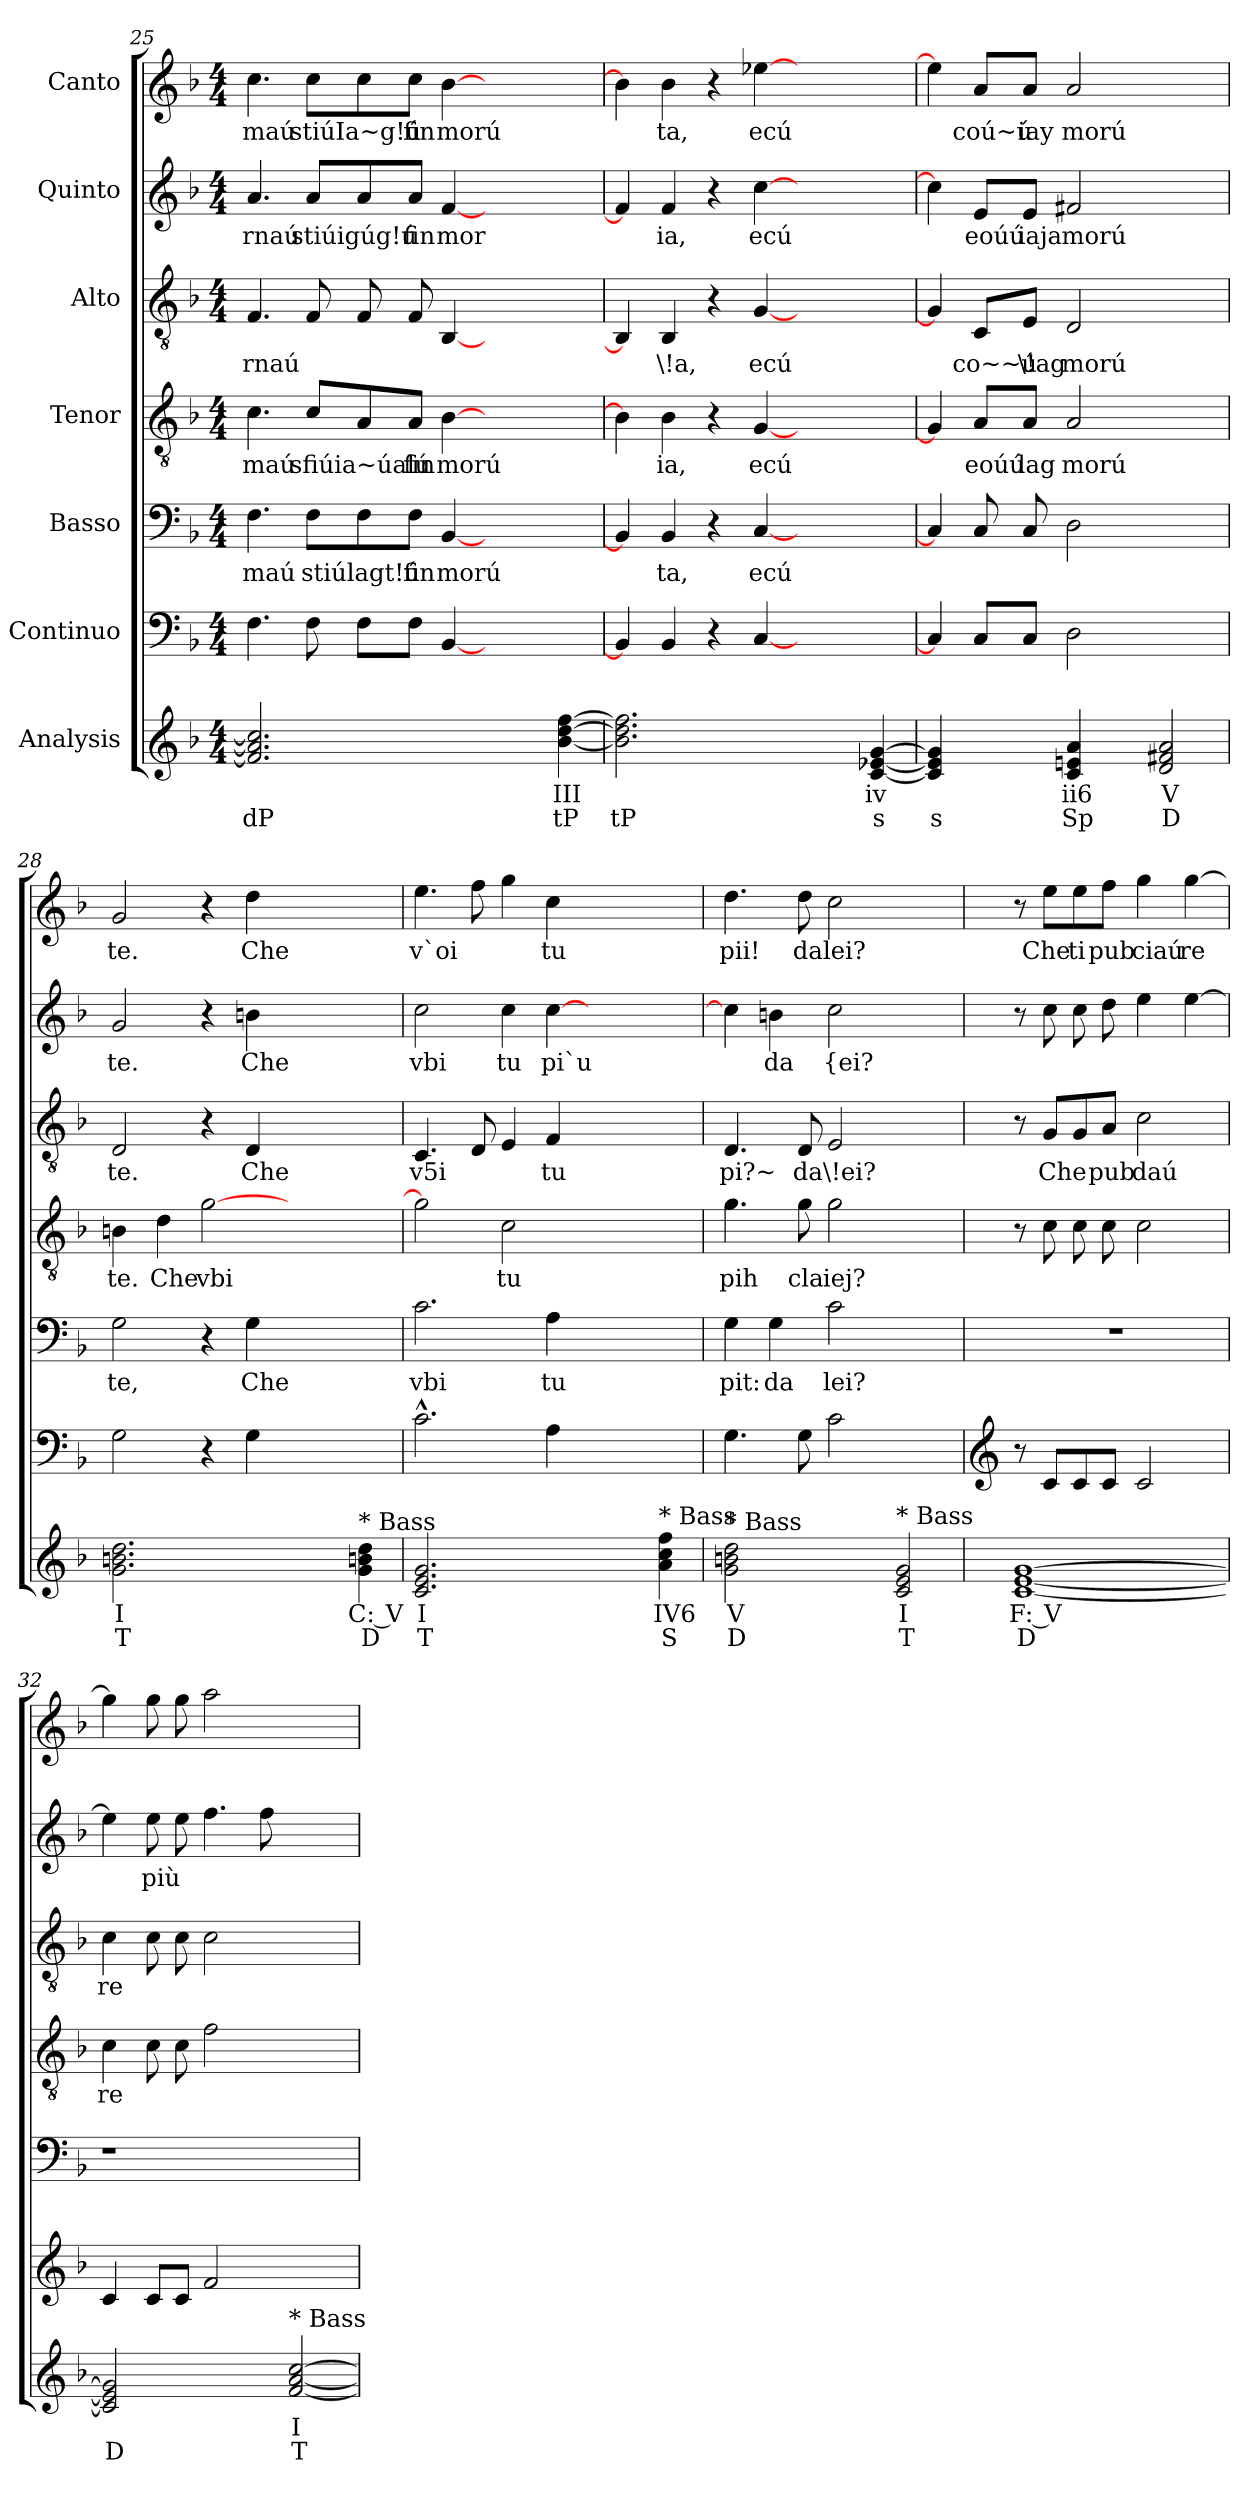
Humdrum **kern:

**kern	**text	**text	**kern	**kern	**text	**kern	**text	**kern	**text	**kern	**text	**kern	**text
*part7	*part7	*part7	*part6	*part5	*part5	*part4	*part4	*part3	*part3	*part2	*part2	*part1	*part1
*staff7	*staff7	*staff7	*staff6	*staff5	*staff5	*staff4	*staff4	*staff3	*staff3	*staff2	*staff2	*staff1	*staff1
*I"Analysis	*	*	*I"Continuo	*I"Basso	*	*I"Tenor	*	*I"Alto	*	*I"Quinto	*	*I"Canto	*
*	*	*	*clefF4	*clefF4	*	*clefGv2	*	*clefGv2	*	*clefG2	*	*clefG2	*
*k[b-]	*	*	*k[b-]	*k[b-]	*	*k[b-]	*	*k[b-]	*	*k[b-]	*	*k[b-]	*
*	*	*	*F:	*F:	*	*F:	*	*F:	*	*F:	*	*F:	*
*M4/4	*	*	*M4/4	*M4/4	*	*M4/4	*	*M4/4	*	*M4/4	*	*M4/4	*
=25	=25	=25	=25	=25	=25	=25	=25	=25	=25	=25	=25	=25	=25
!	!	!	!	!	!LO:LY:b	!	!	!	!	!	!	!	!
!	!	!	!	!	!	!	!LO:LY:b	!	!	!	!	!	!
!	!	!	!	!	!	!	!	!	!LO:LY:b	!	!	!	!
!	!	!	!	!	!	!	!	!	!	!	!LO:LY:b	!	!
!	!	!	!	!	!	!	!	!	!	!	!	!	!LO:LY:b
2.f] 2.a] 2.cc]	.	dP	4.F\	4.F\	maú	4.c\	maú	4.F/	rnaú	4.a/	rnaú	4.cc\	maú
!	!	!	!	!	!LO:LY:b	!	!	!	!	!	!	!	!
!	!	!	!	!	!	!	!LO:LY:b	!	!	!	!	!	!
!	!	!	!	!	!	!	!	!	!	!	!LO:LY:b	!	!
!	!	!	!	!	!	!	!	!	!	!	!	!	!LO:LY:b
.	.	.	8F\	8F\L	stiúlagt!ú	8c/L	sfiúia~úalú	8F/	.	8a/L	stiúigúg!ú	8cc\L	stiúIa~g!ú
.	.	.	8F\L	8F\	.	8A/	.	8F/	.	8a/	.	8cc\	.
!	!	!	!	!	!LO:LY:b	!	!	!	!	!	!	!	!
!	!	!	!	!	!	!	!LO:LY:b	!	!	!	!	!	!
!	!	!	!	!	!	!	!	!	!	!	!LO:LY:b	!	!
!	!	!	!	!	!	!	!	!	!	!	!	!	!LO:LY:b
.	.	.	8F\J	8F\J	fin	8A/J	fin	8F/	.	8a/J	fin	8cc\J	fin
!	!	!	!	!	!LO:LY:b	!	!	!	!	!	!	!	!
!	!	!	!	!	!	!	!LO:LY:b	!	!	!	!	!	!
!	!	!	!	!	!	!	!	!	!	!	!LO:LY:b	!	!
!	!	!	!	!	!	!	!	!	!	!	!	!	!LO:LY:b
2.ryy	.	.	[4BB-/	[4BB-/	morú	[4B-\	morú	[4BB-/	.	[4f/	mor	[4b-\	morú
.	.	.	2.ryy	2.ryy	.	2.ryy	.	2.ryy	.	2.ryy	.	2.ryy	.
[4b- [4dd [4ff	III	tP	.	.	.	.	.	.	.	.	.	.	.
=26	=26	=26	=26	=26	=26	=26	=26	=26	=26	=26	=26	=26	=26
2.b-] 2.dd] 2.ff]	.	tP	4BB-/]	4BB-/]	.	4B-\]	.	4BB-/]	.	4f/]	.	4b-\]	.
!	!	!	!	!	!LO:LY:b	!	!	!	!	!	!	!	!
!	!	!	!	!	!	!	!LO:LY:b	!	!	!	!	!	!
!	!	!	!	!	!	!	!	!	!LO:LY:b	!	!	!	!
!	!	!	!	!	!	!	!	!	!	!	!LO:LY:b	!	!
!	!	!	!	!	!	!	!	!	!	!	!	!	!LO:LY:b
.	.	.	4BB-/	4BB-/	ta,	4B-\	ia,	4BB-/	\!a,	4f/	ia,	4b-\	ta,
.	.	.	4r	4r	.	4r	.	4r	.	4r	.	4r	.
!	!	!	!	!	!LO:LY:b	!	!	!	!	!	!	!	!
!	!	!	!	!	!	!	!LO:LY:b	!	!	!	!	!	!
!	!	!	!	!	!	!	!	!	!LO:LY:b	!	!	!	!
!	!	!	!	!	!	!	!	!	!	!	!LO:LY:b	!	!
!	!	!	!	!	!	!	!	!	!	!	!	!	!LO:LY:b
2.ryy	.	.	[4C/	[4C/	ecú	[4G/	ecú	[4G/	ecú	[4cc\	ecú	[4ee-X\	ecú
.	.	.	2.ryy	2.ryy	.	2.ryy	.	2.ryy	.	2.ryy	.	2.ryy	.
[4c [4e-X [4g	iv	s	.	.	.	.	.	.	.	.	.	.	.
=27	=27	=27	=27	=27	=27	=27	=27	=27	=27	=27	=27	=27	=27
4c] 4e-] 4g]	.	s	4C/]	4C/]	.	4G/]	.	4G/]	.	4cc\]	.	4ee-\]	.
!	!	!	!	!	!	!	!LO:LY:b	!	!	!	!	!	!
!	!	!	!	!	!	!	!	!	!LO:LY:b	!	!	!	!
!	!	!	!	!	!	!	!	!	!	!	!LO:LY:b	!	!
!	!	!	!	!	!	!	!	!	!	!	!	!	!LO:LY:b
4ryy	.	.	8C/L	8C/	.	8A/L	eoúú	8C/L	co~~ú	8e/L	eoúú	8a/L	coú~ú
!	!	!	!	!	!	!	!LO:LY:b	!	!	!	!	!	!
!	!	!	!	!	!	!	!	!	!LO:LY:b	!	!	!	!
!	!	!	!	!	!	!	!	!	!	!	!LO:LY:b	!	!
!	!	!	!	!	!	!	!	!	!	!	!	!	!LO:LY:b
.	.	.	8C/J	8C/	.	8A/J	lag	8E/J	\!ag	8e/J	iaja	8a/J	iay
!	!	!	!	!	!	!	!LO:LY:b	!	!	!	!	!	!
!	!	!	!	!	!	!	!	!	!LO:LY:b	!	!	!	!
!	!	!	!	!	!	!	!	!	!	!	!LO:LY:b	!	!
!	!	!	!	!	!	!	!	!	!	!	!	!	!LO:LY:b
4c 4en 4a	ii6	Sp	2D\	2D\	.	2A/	morú	2D/	morú	2f#X/	morú	2a/	morú
4ryy	.	.	.	.	.	.	.	.	.	.	.	.	.
2d 2f#X 2a	V	D	2ryy	2ryy	.	2ryy	.	2ryy	.	2ryy	.	2ryy	.
=28	=28	=28	=28	=28	=28	=28	=28	=28	=28	=28	=28	=28	=28
!	!	!	!	!	!LO:LY:b	!	!	!	!	!	!	!	!
!	!	!	!	!	!	!	!LO:LY:b	!	!	!	!	!	!
!	!	!	!	!	!	!	!	!	!LO:LY:b	!	!	!	!
!	!	!	!	!	!	!	!	!	!	!	!LO:LY:b	!	!
!	!	!	!	!	!	!	!	!	!	!	!	!	!LO:LY:b
2.g 2.bn 2.dd	I	T	2G\	2G\	te,	4Bn\	te.	2D/	te.	2g/	te.	2g/	te.
!	!	!	!	!	!	!	!LO:LY:b	!	!	!	!	!	!
.	.	.	.	.	.	4d\	Che	.	.	.	.	.	.
!	!	!	!	!	!	!	!LO:LY:b	!	!	!	!	!	!
.	.	.	4r	4r	.	[2g\	vbi	4r	.	4r	.	4r	.
!	!	!	!	!	!LO:LY:b	!	!	!	!	!	!	!	!
!	!	!	!	!	!	!	!	!	!LO:LY:b	!	!	!	!
!	!	!	!	!	!	!	!	!	!	!	!LO:LY:b	!	!
!	!	!	!	!	!	!	!	!	!	!	!	!	!LO:LY:b
2.ryy	.	.	4G\	4G\	Che	.	.	4D/	Che	4bn\	Che	4dd\	Che
.	.	.	2.ryy	2.ryy	.	2.ryy	.	2.ryy	.	2.ryy	.	2.ryy	.
!LO:TX:a:t=* Bass	!	!	!	!	!	!	!	!	!	!	!	!	!
4g 4bn 4dd	C: V	D	.	.	.	.	.	.	.	.	.	.	.
=29	=29	=29	=29	=29	=29	=29	=29	=29	=29	=29	=29	=29	=29
!	!	!	!	!	!LO:LY:b	!	!	!	!	!	!	!	!
!	!	!	!	!	!	!	!	!	!LO:LY:b	!	!	!	!
!	!	!	!	!	!	!	!	!	!	!	!LO:LY:b	!	!
!	!	!	!	!	!	!	!	!	!	!	!	!	!LO:LY:b
2.c 2.e 2.g	I	T	2.c^^\	2.c\	vbi	2g\]	.	4.C/	v5i	2cc\	vbi	4.ee\	v`oi
.	.	.	.	.	.	.	.	8D/	.	.	.	8ff\	.
!	!	!	!	!	!	!	!LO:LY:b	!	!	!	!	!	!
!	!	!	!	!	!	!	!	!	!	!	!LO:LY:b	!	!
.	.	.	.	.	.	2c\	tu	4E/	.	4cc\	tu	4gg\	.
!	!	!	!	!	!LO:LY:b	!	!	!	!	!	!	!	!
!	!	!	!	!	!	!	!	!	!LO:LY:b	!	!	!	!
!	!	!	!	!	!	!	!	!	!	!	!LO:LY:b	!	!
!	!	!	!	!	!	!	!	!	!	!	!	!	!LO:LY:b
2.ryy	.	.	4A\	4A\	tu	.	.	4F/	tu	[4cc\	pi`u	4cc\	tu
.	.	.	2.ryy	2.ryy	.	2.ryy	.	2.ryy	.	2.ryy	.	2.ryy	.
!LO:TX:a:t=* Bass	!	!	!	!	!	!	!	!	!	!	!	!	!
4a 4cc 4ff	IV6	S	.	.	.	.	.	.	.	.	.	.	.
=30	=30	=30	=30	=30	=30	=30	=30	=30	=30	=30	=30	=30	=30
!	!	!	!	!	!LO:LY:b	!	!	!	!	!	!	!	!
!	!	!	!	!	!	!	!LO:LY:b	!	!	!	!	!	!
!	!	!	!	!	!	!	!	!	!LO:LY:b	!	!	!	!
!LO:TX:a:t=* Bass	!	!	!	!	!	!	!	!	!	!	!	!	!
!	!	!	!	!	!	!	!	!	!	!	!	!	!LO:LY:b
2g 2bn 2dd	V	D	4.G\	4G\	pit:	4.g\	pih	4.D/	pi?~	4cc\]	.	4.dd\	pii!
!	!	!	!	!	!LO:LY:b	!	!	!	!	!	!	!	!
!	!	!	!	!	!	!	!	!	!	!	!LO:LY:b	!	!
.	.	.	.	4G\	da	.	.	.	.	4bn\	da	.	.
!	!	!	!	!	!	!	!LO:LY:b	!	!	!	!	!	!
!	!	!	!	!	!	!	!	!	!LO:LY:b	!	!	!	!
!	!	!	!	!	!	!	!	!	!	!	!	!	!LO:LY:b
.	.	.	8G\	.	.	8g\	cla	8D/	da	.	.	8dd\	da
!	!	!	!	!	!LO:LY:b	!	!	!	!	!	!	!	!
!	!	!	!	!	!	!	!LO:LY:b	!	!	!	!	!	!
!	!	!	!	!	!	!	!	!	!LO:LY:b	!	!	!	!
!	!	!	!	!	!	!	!	!	!	!	!LO:LY:b	!	!
!	!	!	!	!	!	!	!	!	!	!	!	!	!LO:LY:b
2ryy	.	.	2c\	2c\	lei?	2g\	iej?	2E/	\!ei?	2cc\	{ei?	2cc\	lei?
!LO:TX:a:t=* Bass	!	!	!	!	!	!	!	!	!	!	!	!	!
2c 2e 2g	I	T	2ryy	2ryy	.	2ryy	.	2ryy	.	2ryy	.	2ryy	.
=31	=31	=31	=31	=31	=31	=31	=31	=31	=31	=31	=31	=31	=31
*	*	*	*clefG2	*	*	*	*	*	*	*	*	*	*
[1c [1e [1g	F: V	D	8r	1r	.	8r	.	8r	.	8r	.	8r	.
!	!	!	!	!	!	!	!	!	!LO:LY:b	!	!	!	!
!	!	!	!	!	!	!	!	!	!	!	!	!	!LO:LY:b
.	.	.	8c/L	.	.	8c\	.	8G/L	Che	8cc\	.	8ee\L	Che
!	!	!	!	!	!	!	!	!	!	!	!	!	!LO:LY:b
.	.	.	8c/	.	.	8c\	.	8G/	.	8cc\	.	8ee\	ti
!	!	!	!	!	!	!	!	!	!LO:LY:b	!	!	!	!
!	!	!	!	!	!	!	!	!	!	!	!	!	!LO:LY:b
.	.	.	8c/J	.	.	8c\	.	8A/J	pub	8dd\	.	8ff\J	pub
!	!	!	!	!	!	!	!	!	!LO:LY:b	!	!	!	!
!	!	!	!	!	!	!	!	!	!	!	!	!	!LO:LY:b
.	.	.	2c/	.	.	2c\	.	2c\	daú	4ee\	.	4gg\	ciaú
!	!	!	!	!	!	!	!	!	!	!	!	!	!LO:LY:b
.	.	.	.	.	.	.	.	.	.	[4ee\	.	[4gg\	re
=32	=32	=32	=32	=32	=32	=32	=32	=32	=32	=32	=32	=32	=32
!	!	!	!	!	!	!	!LO:LY:b	!	!	!	!	!	!
!	!	!	!	!	!	!	!	!	!LO:LY:b	!	!	!	!
2c] 2e] 2g]	.	D	4c/	1r	.	4c\	re	4c\	re	4ee\]	.	4gg\]	.
!	!	!	!	!	!	!	!	!	!	!	!LO:LY:b	!	!
.	.	.	8c/L	.	.	8c\	.	8c\	.	8ee\	più	8gg\	.
.	.	.	8c/J	.	.	8c\	.	8c\	.	8ee\	.	8gg\	.
2ryy	.	.	2f/	.	.	2f\	.	2c\	.	4.ff\	.	2aa\	.
.	.	.	.	.	.	.	.	.	.	8ff\	.	.	.
!LO:TX:a:t=* Bass	!	!	!	!	!	!	!	!	!	!	!	!	!
[2f [2a [2cc	I	T	2ryy	2ryy	.	2ryy	.	2ryy	.	2ryy	.	2ryy	.
=	=	=	=	=	=	=	=	=	=	=	=	=	=
*-	*-	*-	*-	*-	*-	*-	*-	*-	*-	*-	*-	*-	*-
